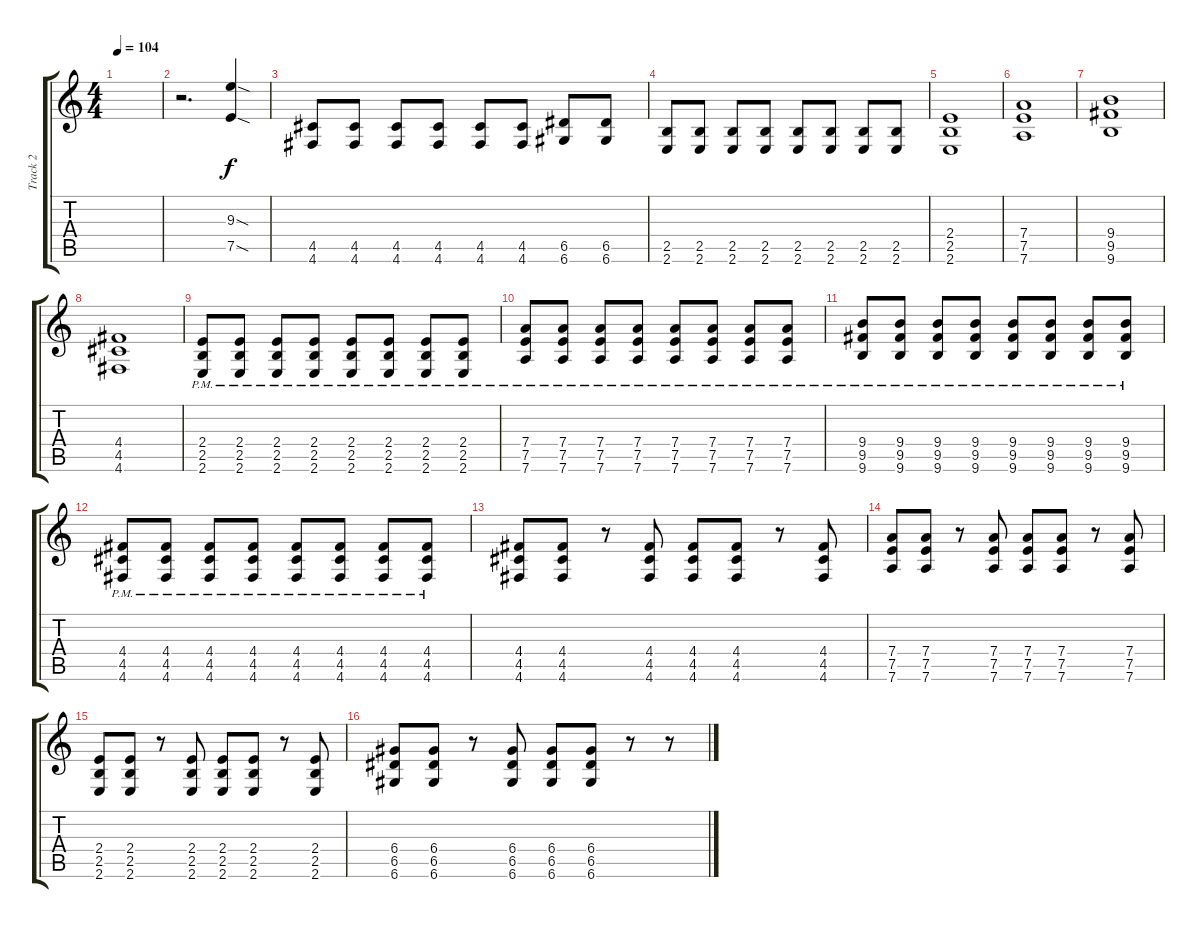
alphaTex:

\track ("Track 2" "Track 2") {instrument distortionguitar}
\staff {score tabs}
\tuning (E4 B3 G3 D3 A2 D2) {hide}
\ts (4 4)
\tempo 104
\clef g2
\ks c
|
r.2{d} (9.3{sod} 7.5{sod}).4 |
(4.5 4.6).8 (4.5 4.6).8 (4.5 4.6).8 (4.5 4.6).8 (4.5 4.6).8 (4.5 4.6).8 (6.5 6.6).8 (6.5 6.6).8 |
(2.5 2.6).8 (2.5 2.6).8 (2.5 2.6).8 (2.5 2.6).8 (2.5 2.6).8 (2.5 2.6).8 (2.5 2.6).8 (2.5 2.6).8 |
(2.4 2.5 2.6).1 |
(7.4 7.5 7.6).1 |
(9.4 9.5 9.6).1 |
(4.4 4.5 4.6).1 |
(2.4{pm} 2.5{pm} 2.6{pm}).8 (2.4{pm} 2.5{pm} 2.6{pm}).8 (2.4{pm} 2.5{pm} 2.6{pm}).8 (2.4{pm} 2.5{pm} 2.6{pm}).8 (2.4{pm} 2.5{pm} 2.6{pm}).8 (2.4{pm} 2.5{pm} 2.6{pm}).8 (2.4{pm} 2.5{pm} 2.6{pm}).8 (2.4{pm} 2.5{pm} 2.6{pm}).8 |
(7.4{pm} 7.5{pm} 7.6{pm}).8 (7.4{pm} 7.5{pm} 7.6{pm}).8 (7.4{pm} 7.5{pm} 7.6{pm}).8 (7.4{pm} 7.5{pm} 7.6{pm}).8 (7.4{pm} 7.5{pm} 7.6{pm}).8 (7.4{pm} 7.5{pm} 7.6{pm}).8 (7.4{pm} 7.5{pm} 7.6{pm}).8 (7.4{pm} 7.5{pm} 7.6{pm}).8 |
(9.4{pm} 9.5{pm} 9.6{pm}).8 (9.4{pm} 9.5{pm} 9.6{pm}).8 (9.4{pm} 9.5{pm} 9.6{pm}).8 (9.4{pm} 9.5{pm} 9.6{pm}).8 (9.4{pm} 9.5{pm} 9.6{pm}).8 (9.4{pm} 9.5{pm} 9.6{pm}).8 (9.4{pm} 9.5{pm} 9.6{pm}).8 (9.4{pm} 9.5{pm} 9.6{pm}).8 |
(4.4{pm} 4.5{pm} 4.6{pm}).8 (4.4{pm} 4.5{pm} 4.6{pm}).8 (4.4{pm} 4.5{pm} 4.6{pm}).8 (4.4{pm} 4.5{pm} 4.6{pm}).8 (4.4{pm} 4.5{pm} 4.6{pm}).8 (4.4{pm} 4.5{pm} 4.6{pm}).8 (4.4{pm} 4.5{pm} 4.6{pm}).8 (4.4{pm} 4.5{pm} 4.6{pm}).8 |
(4.4 4.5 4.6).8 (4.4 4.5 4.6).8 r.8 (4.4 4.5 4.6).8 (4.4 4.5 4.6).8 (4.4 4.5 4.6).8 r.8 (4.4 4.5 4.6).8 |
(7.4 7.5 7.6).8 (7.4 7.5 7.6).8 r.8 (7.4 7.5 7.6).8 (7.4 7.5 7.6).8 (7.4 7.5 7.6).8 r.8 (7.4 7.5 7.6).8 |
(2.4 2.5 2.6).8 (2.4 2.5 2.6).8 r.8 (2.4 2.5 2.6).8 (2.4 2.5 2.6).8 (2.4 2.5 2.6).8 r.8 (2.4 2.5 2.6).8 |
(6.4 6.5 6.6).8 (6.4 6.5 6.6).8 r.8 (6.4 6.5 6.6).8 (6.4 6.5 6.6).8 (6.4 6.5 6.6).8 r.8 r.8
